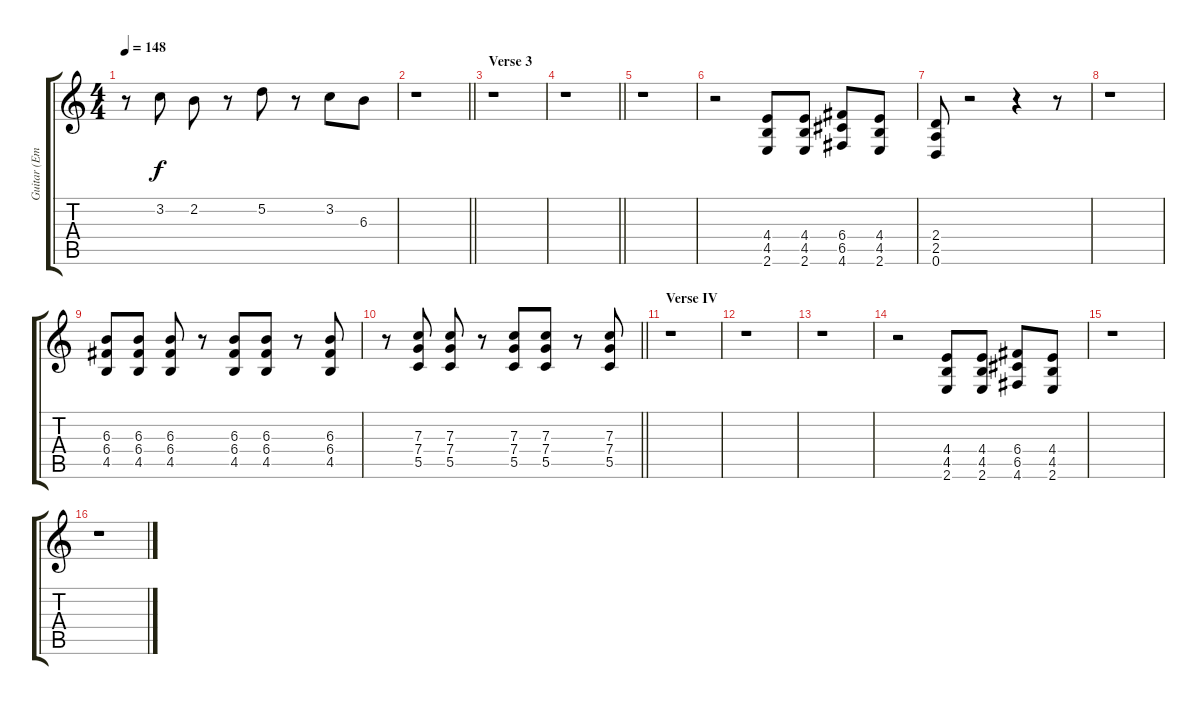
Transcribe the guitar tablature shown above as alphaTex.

\track ("Guitar (Emppu)" "Guitar (Em") {instrument overdrivenguitar}
\staff {score tabs}
\tuning (D4 A3 F3 C3 G2 D2) {hide}
\ts (4 4)
\tempo 148
\clef g2
\ks c
r.8{dy f} 3.2.8 2.2.8 r.8 5.2.8 r.8 3.2.8 6.3.8 |
\barLineRight lightlight
r.1 |
\section ("" "Verse 3")
r.1 |
\barLineRight lightlight
r.1 |
r.1 |
r.2 (4.4 4.5 2.6).8 (4.4 4.5 2.6).8 (6.4 6.5 4.6).8 (4.4 4.5 2.6).8 |
(2.4 2.5 0.6).8 r.2 r.4 r.8 |
r.1 |
(6.3 6.4 4.5).8 (6.3 6.4 4.5).8 (6.3 6.4 4.5).8 r.8 (6.3 6.4 4.5).8 (6.3 6.4 4.5).8 r.8 (6.3 6.4 4.5).8 |
\barLineRight lightlight
r.8 (7.3 7.4 5.5).8 (7.3 7.4 5.5).8 r.8 (7.3 7.4 5.5).8 (7.3 7.4 5.5).8 r.8 (7.3 7.4 5.5).8 |
\section ("" "Verse IV")
r.1 |
r.1 |
r.1 |
r.2 (4.4 4.5 2.6).8 (4.4 4.5 2.6).8 (6.4 6.5 4.6).8 (4.4 4.5 2.6).8 |
r.1 |
r.1
